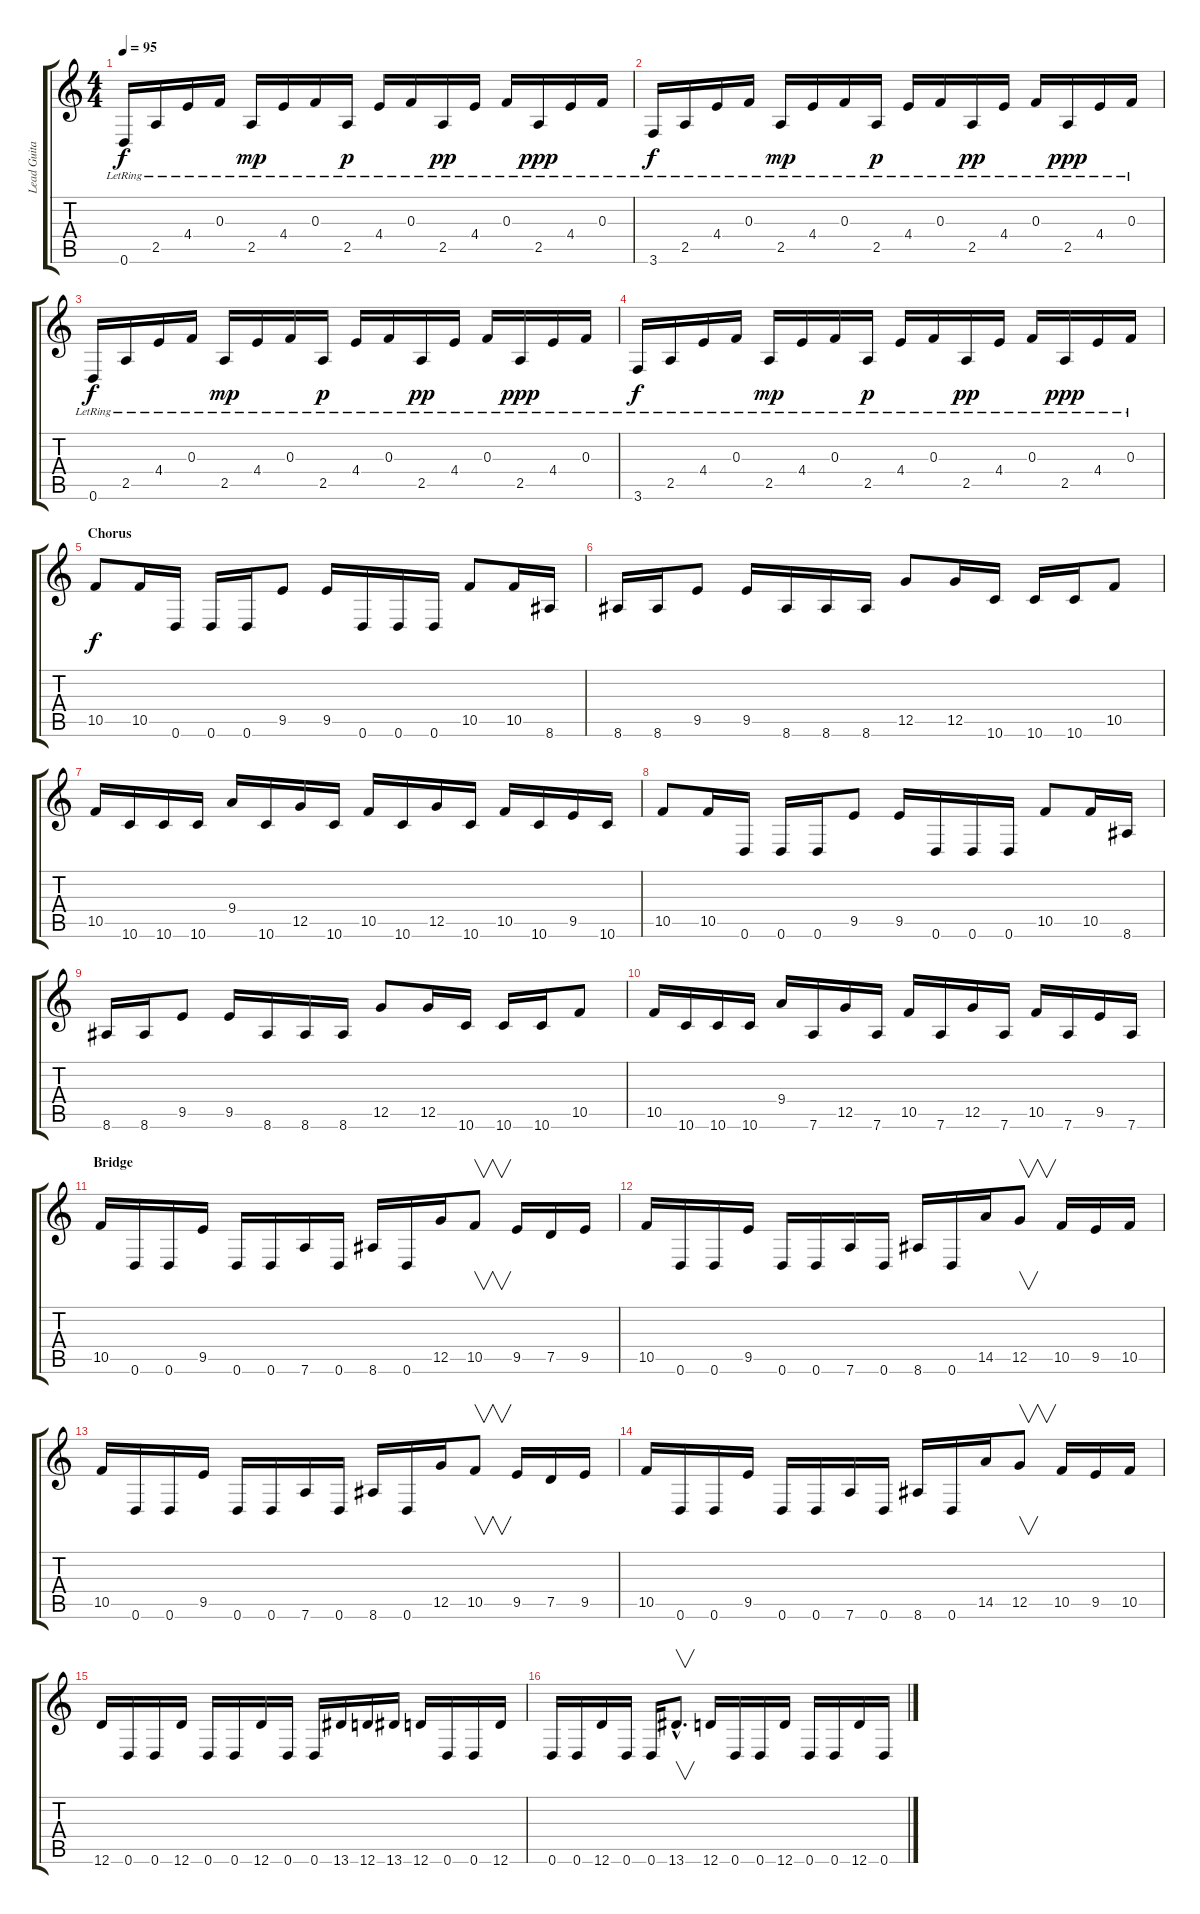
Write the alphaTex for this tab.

\track ("Lead Guitar" "Lead Guita") {instrument distortionguitar}
\staff {score tabs}
\tuning (D4 A3 F3 C3 G2 D2) {hide}
\ts (4 4)
\tempo 95
\clef g2
\ks c
0.6{lr}.16{dy f instrument electricguitarclean} 2.5{lr}.16 4.4{lr}.16 0.3{lr}.16 2.5{lr}.16{dy mp} 4.4{lr}.16 0.3{lr}.16 2.5{lr}.16{dy p} 4.4{lr}.16 0.3{lr}.16 2.5{lr}.16{dy pp} 4.4{lr}.16 0.3{lr}.16 2.5{lr}.16{dy ppp} 4.4{lr}.16 0.3{lr}.16 |
3.6{lr}.16{dy f} 2.5{lr}.16 4.4{lr}.16 0.3{lr}.16 2.5{lr}.16{dy mp} 4.4{lr}.16 0.3{lr}.16 2.5{lr}.16{dy p} 4.4{lr}.16 0.3{lr}.16 2.5{lr}.16{dy pp} 4.4{lr}.16 0.3{lr}.16 2.5{lr}.16{dy ppp} 4.4{lr}.16 0.3{lr}.16 |
0.6{lr}.16{dy f instrument electricguitarclean} 2.5{lr}.16 4.4{lr}.16 0.3{lr}.16 2.5{lr}.16{dy mp} 4.4{lr}.16 0.3{lr}.16 2.5{lr}.16{dy p} 4.4{lr}.16 0.3{lr}.16 2.5{lr}.16{dy pp} 4.4{lr}.16 0.3{lr}.16 2.5{lr}.16{dy ppp} 4.4{lr}.16 0.3{lr}.16 |
3.6{lr}.16{dy f} 2.5{lr}.16 4.4{lr}.16 0.3{lr}.16 2.5{lr}.16{dy mp} 4.4{lr}.16 0.3{lr}.16 2.5{lr}.16{dy p} 4.4{lr}.16 0.3{lr}.16 2.5{lr}.16{dy pp} 4.4{lr}.16 0.3{lr}.16 2.5{lr}.16{dy ppp} 4.4{lr}.16 0.3{lr}.16 |
\section ("" "Chorus")
10.5.8{dy f volume 15 balance 3 instrument distortionguitar} 10.5.16 0.6.16 0.6.16 0.6.16 9.5.8 9.5.16 0.6.16 0.6.16 0.6.16 10.5.8 10.5.16 8.6.16 |
8.6.16 8.6.16 9.5.8 9.5.16 8.6.16 8.6.16 8.6.16 12.5.8 12.5.16 10.6.16 10.6.16 10.6.16 10.5.8 |
10.5.16 10.6.16 10.6.16 10.6.16 9.4.16 10.6.16 12.5.16 10.6.16 10.5.16 10.6.16 12.5.16 10.6.16 10.5.16 10.6.16 9.5.16 10.6.16 |
10.5.8 10.5.16 0.6.16 0.6.16 0.6.16 9.5.8 9.5.16 0.6.16 0.6.16 0.6.16 10.5.8 10.5.16 8.6.16 |
8.6.16 8.6.16 9.5.8 9.5.16 8.6.16 8.6.16 8.6.16 12.5.8 12.5.16 10.6.16 10.6.16 10.6.16 10.5.8 |
10.5.16 10.6.16 10.6.16 10.6.16 9.4.16 7.6.16 12.5.16 7.6.16 10.5.16 7.6.16 12.5.16 7.6.16 10.5.16 7.6.16 9.5.16 7.6.16 |
\section ("" "Bridge")
10.5.16 0.6.16 0.6.16 9.5.16 0.6.16 0.6.16 7.6.16 0.6.16 8.6.16 0.6.16 12.5.16 10.5.8{v} 9.5.16 7.5.16 9.5.16 |
10.5.16 0.6.16 0.6.16 9.5.16 0.6.16 0.6.16 7.6.16 0.6.16 8.6.16 0.6.16 14.5.16 12.5.8{v} 10.5.16 9.5.16 10.5.16 |
10.5.16 0.6.16 0.6.16 9.5.16 0.6.16 0.6.16 7.6.16 0.6.16 8.6.16 0.6.16 12.5.16 10.5.8{v} 9.5.16 7.5.16 9.5.16 |
10.5.16 0.6.16 0.6.16 9.5.16 0.6.16 0.6.16 7.6.16 0.6.16 8.6.16 0.6.16 14.5.16 12.5.8{v} 10.5.16 9.5.16 10.5.16 |
12.6.16 0.6.16 0.6.16 12.6.16 0.6.16 0.6.16 12.6.16 0.6.16 0.6.16 13.6.16 12.6.16 13.6.16 12.6.16 0.6.16 0.6.16 12.6.16 |
0.6.16 0.6.16 12.6.16 0.6.16 0.6.16 13.6{hac}.8{v d} 12.6.16 0.6.16 0.6.16 12.6.16 0.6.16 0.6.16 12.6.16 0.6.16
